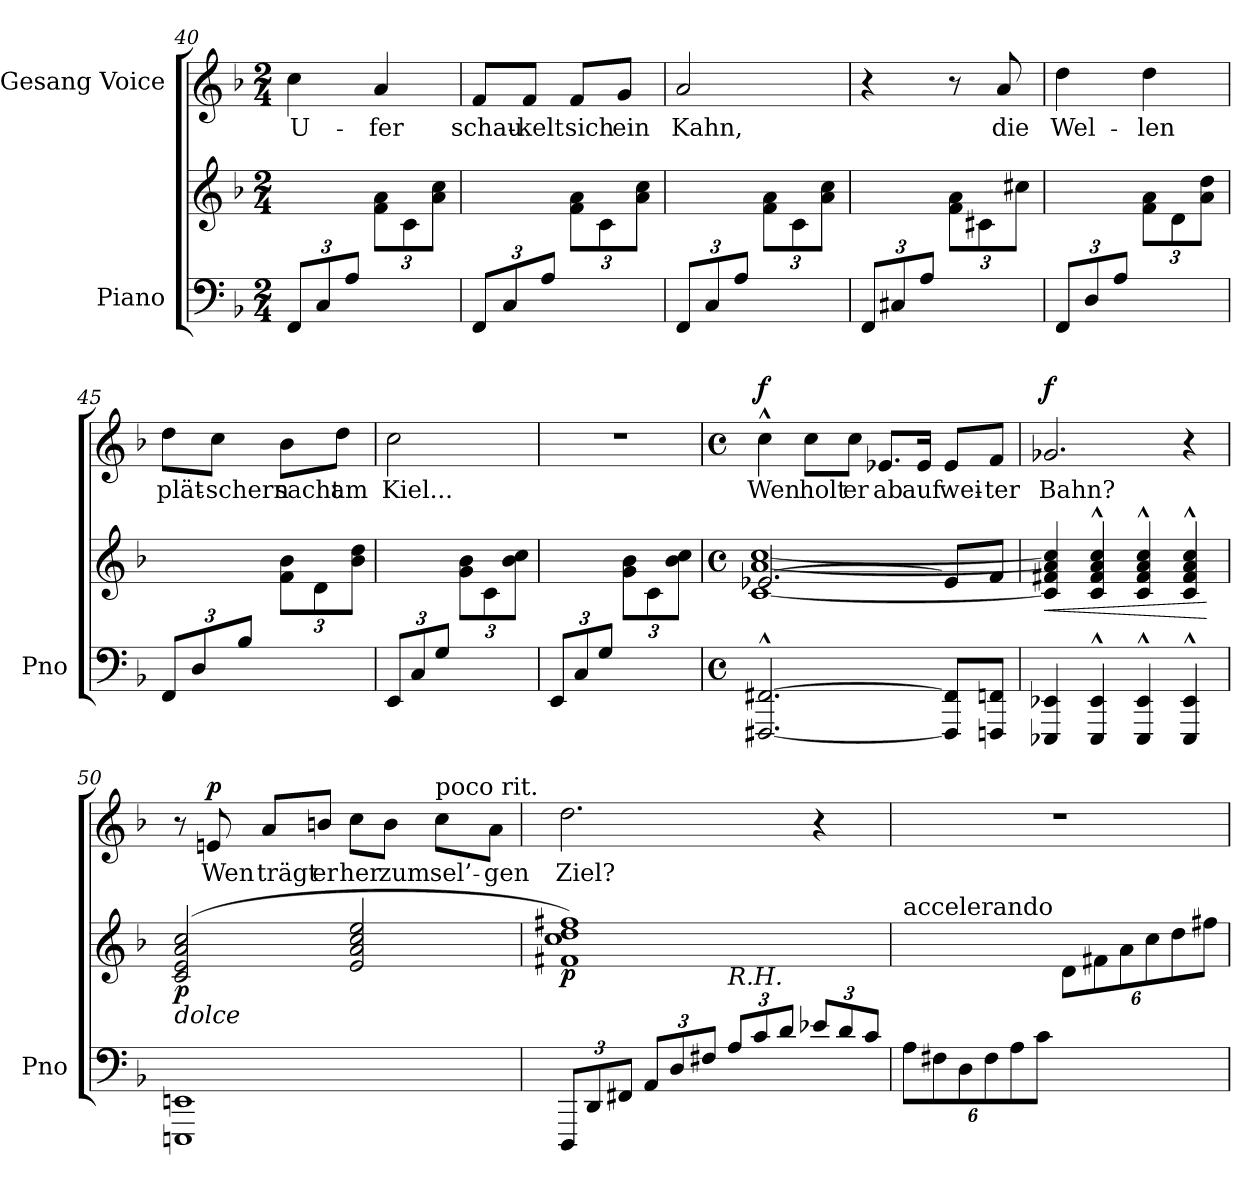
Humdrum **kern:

**kern	**kern	**dynam	**kern	**text	**dynam
*part2	*part2	*part2	*part1	*part1	*part1
*staff3	*staff2	*staff2/3	*staff1	*staff1	*staff1
*I"Piano	*	*	*I"Gesang Voice	*	*
*I'Pno	*	*	*	*	*
*clefF4	*clefG2	*	*clefG2	*	*
*k[b-]	*k[b-]	*	*k[b-]	*	*
*M2/4	*M2/4	*	*M2/4	*	*
=40	=40	=40	=40	=40	=40
*	*^	*	*	*	*
!	!	!	!	!	!LO:LY:b	!
(12FF/L	2ryy	4ryy	.	4cc\	U-	.
12C/	.	.	.	.	.	.
12A/J	.	.	.	.	.	.
*	*	*Xbrackettup	*	*	*	*
!	!	!	!	!	!LO:LY:b	!
4ryy	.	12f\ 12a\L	.	4a/	-fer	.
.	.	12c\	.	.	.	.
.	.	12a\ 12cc\J)	.	.	.	.
!!LO:LB:g=z
=41	=41	=41	=41	=41	=41	=41
*Xbrackettup	*	*	*	*	*	*
!	!	!	!	!	!LO:LY:b	!
(12FF/L	2ryy	4ryy	.	8f/L	schau-	.
12C/	.	.	.	.	.	.
!	!	!	!	!	!LO:LY:b	!
.	.	.	.	8f/J	-kelt	.
12A/J	.	.	.	.	.	.
!	!	!	!	!	!LO:LY:b	!
4ryy	.	12f\ 12a\L	.	8f/L	sich	.
.	.	12c\	.	.	.	.
!	!	!	!	!	!LO:LY:b	!
.	.	.	.	8g/J	ein	.
.	.	12a\ 12cc\J)	.	.	.	.
=42	=42	=42	=42	=42	=42	=42
!	!	!	!	!	!LO:LY:b	!
(12FF/L	2ryy	4ryy	.	2a/	Kahn,	.
12C/	.	.	.	.	.	.
12A/J	.	.	.	.	.	.
4ryy	.	12f\ 12a\L	.	.	.	.
.	.	12c\	.	.	.	.
.	.	12a\ 12cc\J)	.	.	.	.
=43	=43	=43	=43	=43	=43	=43
(12FF/L	2ryy	4ryy	.	4r	.	.
12C#X/	.	.	.	.	.	.
12A/J	.	.	.	.	.	.
4ryy	.	12f\ 12a\L	.	8r	.	.
.	.	12c#X\	.	.	.	.
!	!	!	!	!	!LO:LY:b	!
.	.	.	.	8a/	die	.
.	.	12cc#X\J)	.	.	.	.
=44	=44	=44	=44	=44	=44	=44
!	!	!	!	!	!LO:LY:b	!
(12FF/L	2ryy	4ryy	.	4dd\	Wel-	.
12D/	.	.	.	.	.	.
12A/J	.	.	.	.	.	.
!	!	!	!	!	!LO:LY:b	!
4ryy	.	12f\ 12a\L	.	4dd\	-len	.
.	.	12d\	.	.	.	.
.	.	12a\ 12dd\J)	.	.	.	.
=45	=45	=45	=45	=45	=45	=45
!	!	!	!	!	!LO:LY:b	!
(12FF/L	2ryy	4ryy	.	8dd\L	plät-	.
12D/	.	.	.	.	.	.
!	!	!	!	!	!LO:LY:b	!
.	.	.	.	8cc\J	-schern	.
12B-/J	.	.	.	.	.	.
!	!	!	!	!	!LO:LY:b	!
4ryy	.	12f\ 12b-\L	.	8b-\L	sacht	.
.	.	12d\	.	.	.	.
!	!	!	!	!	!LO:LY:b	!
.	.	.	.	8dd\J	am	.
.	.	12b-\ 12dd\J)	.	.	.	.
!!LO:LB:g=z
=46	=46	=46	=46	=46	=46	=46
!	!	!	!	!	!LO:LY:b	!
(12EE/L	2ryy	4ryy	.	2cc\	Kiel...	.
12C/	.	.	.	.	.	.
12G/J	.	.	.	.	.	.
4ryy	.	12g\ 12b-\L	.	.	.	.
.	.	12c\	.	.	.	.
.	.	12b-\ 12cc\J)	.	.	.	.
=47	=47	=47	=47	=47	=47	=47
(12EE/L	2ryy	4ryy	.	2r	.	.
12C/	.	.	.	.	.	.
12G/J	.	.	.	.	.	.
4ryy	.	12g\ 12b-\L	.	.	.	.
.	.	12c\	.	.	.	.
.	.	12b-\ 12cc\J)	.	.	.	.
=48	=48	=48	=48	=48	=48	=48
*M4/4	*M4/4	*	*	*M4/4	*	*
*met(c)	*met(c)	*	*	*met(c)	*	*
!	!	!	!LO:DY:b=2	!	!LO:LY:b	!
!	!	!	!LO:DY:n=1:b	!	!	!
!	!	!	!LO:DY:n=2:b	!	!	!LO:DY:a
[2.FFF#X/^^ [2.FF#X/^^	[2.e-X/	[1c [1a [1cc	f other-dynamics f	4cc^^\	Wen	f
!	!	!	!	!	!LO:LY:b	!
.	.	.	.	8cc\L	holt	.
!	!	!	!	!	!LO:LY:b	!
.	.	.	.	8cc\J	er	.
!	!	!	!	!	!LO:LY:b	!
.	.	.	.	8.e-X/L	ab	.
!	!	!	!	!	!LO:LY:b	!
.	.	.	.	16e-/Jk	auf	.
!	!	!	!	!	!LO:LY:b	!
8FFF#/] 8FF#/]L	8e-/L]	.	.	8e-/L	wei-	.
!	!	!	!	!	!LO:LY:b	!
8FFFn/ 8FFn/J	8f/J	.	.	8f/J	-ter	.
*	*v	*v	*	*	*	*
=49	=49	=49	=49	=49	=49
!	!	!LO:HP:b	!	!LO:LY:b	!LO:DY:a
4EEE-X/ 4EE-X/	4c/] 4f#X/ 4a/] 4cc/]	<	2.g-X/	Bahn?	f
4EEE-/^^ 4EE-/^^	4c/^^ 4f#/^^ 4a/^^ 4cc/^^	.	.	.	.
4EEE-/^^ 4EE-/^^	4c/^^ 4f#/^^ 4a/^^ 4cc/^^	.	.	.	.
4EEE-/^^ 4EE-/^^	4c/^^ 4f#/^^ 4a/^^ 4cc/^^	.	4r	.	.
.	.	[	.	.	.
!!LO:LB:g=z
=50	=50	=50	=50	=50	=50
!	!LO:TX:b:i:t=dolce	!	!	!	!
!	!	!LO:DY:b	!	!	!
1EEEn 1EEn	(>2c/ 2e/ 2a/ 2cc/	p	8r	.	.
!	!	!	!	!LO:LY:b	!LO:DY:a
.	.	.	8en/	Wen	p
!	!	!	!	!LO:LY:b	!
.	.	.	8a/L	trägt	.
!	!	!	!	!LO:LY:b	!
.	.	.	8bn/J	er	.
!	!	!	!	!LO:LY:b	!
.	2e/ 2a/ 2cc/ 2ee/	.	8cc\L	her	.
!	!	!	!	!LO:LY:b	!
.	.	.	8b\J	zum	.
!	!	!	!LO:TX:a:t=poco rit.	!	!
!	!	!	!	!LO:LY:b	!
.	.	.	8cc\L	sel’-	.
!	!	!	!	!LO:LY:b	!
.	.	.	8a\J	-gen	.
=51	=51	=51	=51	=51	=51
!	!	!LO:DY:b	!	!LO:LY:b	!
12DDD/L	1f#X 1cc 1dd 1ff#X)	p	2.dd\	Ziel?	.
12DD/	.	.	.	.	.
12FF#X/J	.	.	.	.	.
12AA/L	.	.	.	.	.
12D/	.	.	.	.	.
12F#X/J	.	.	.	.	.
!LO:TX:a:i:t=R.H.	!	!	!	!	!
12A/L	.	.	.	.	.
12c/	.	.	.	.	.
12d/J	.	.	.	.	.
12e-X/L	.	.	4r	.	.
12d/	.	.	.	.	.
12c/J	.	.	.	.	.
=52	=52	=52	=52	=52	=52
!	!LO:TX:a:t=accelerando	!	!	!	!
12A\L	2ryy	.	1r	.	.
12F#X\	.	.	.	.	.
12D\	.	.	.	.	.
12F#\	.	.	.	.	.
12A\	.	.	.	.	.
12c\J	.	.	.	.	.
2ryy	12d\L	.	.	.	.
.	12f#X\	.	.	.	.
.	12a\	.	.	.	.
.	12cc\	.	.	.	.
.	12dd\	.	.	.	.
.	(12ff#X\J	.	.	.	.
=	=	=	=	=	=
*-	*-	*-	*-	*-	*-
